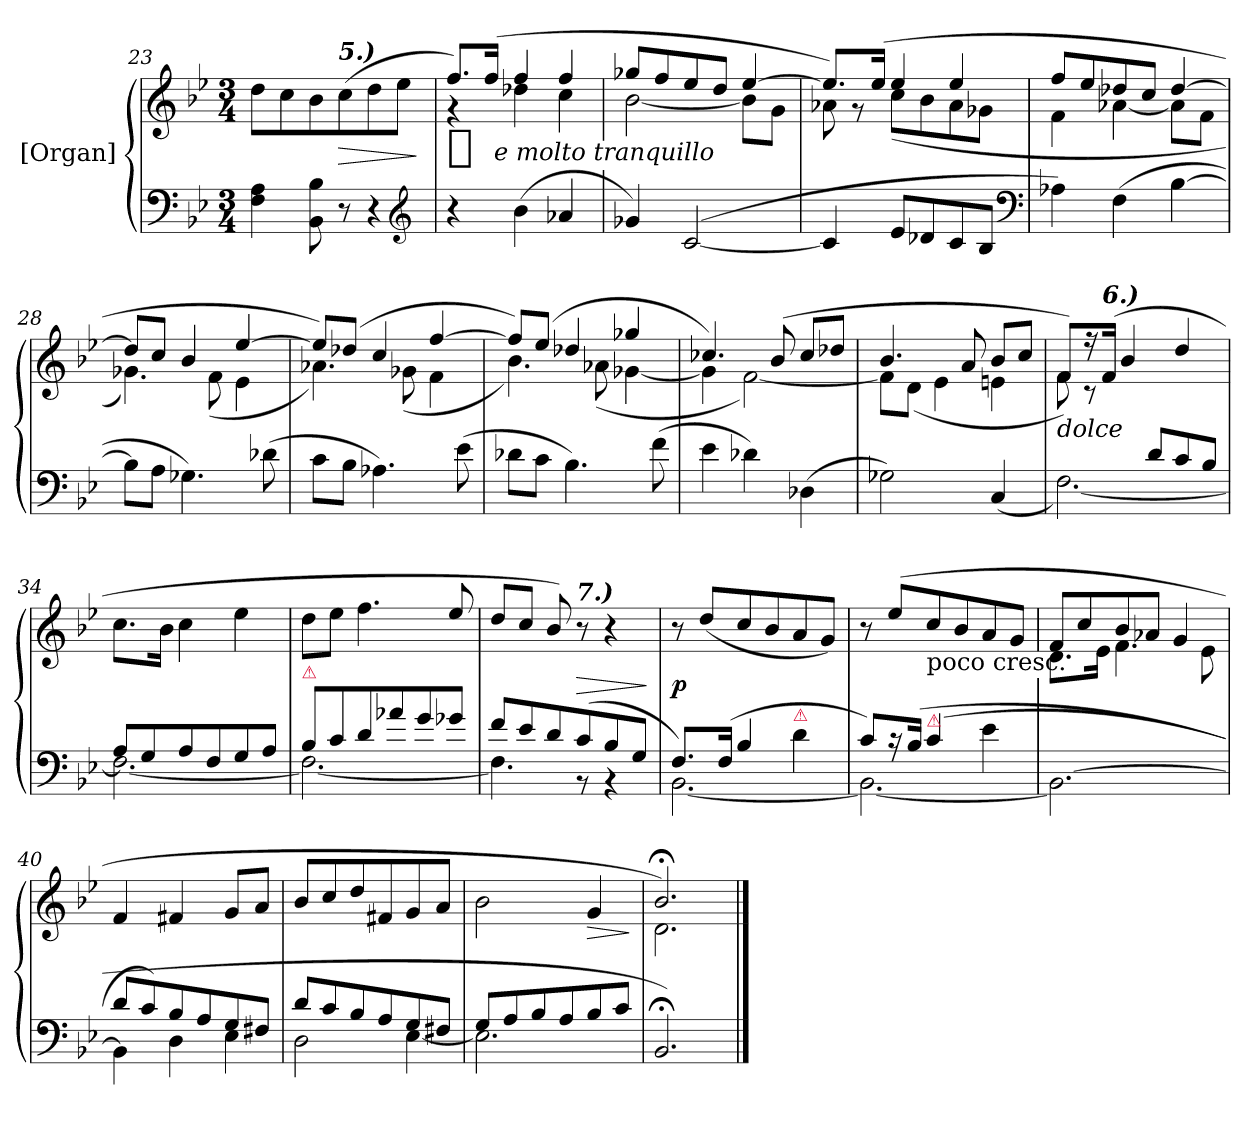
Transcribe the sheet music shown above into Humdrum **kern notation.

**kern	**kern	**dynam
*part1	*part1	*part1
*staff2	*staff1	*staff1/2
*I"[Organ]	*	*
*clefF4	*clefG2	*
*k[b-e-]	*k[b-e-]	*
*B-:	*B-:	*
*M3/4	*M3/4	*
=23	=23	=23
4F\ 4A\	8dd\L	.
.	8cc\	.
8BB-\ 8B-\	8b-\	.
!	!LO:TX:a:Bi:t=5.)	!
8r	(8cc\	>
4r	8dd\	.
.	8ee-\J	.
*clefG2	*	*
.	.	]
=24	=24	=24
*	*^	*
!	!	!	!LO:DY:t=%s e molto tranquillo
4r	8.ff/L)	4r	pp
.	(16ff/Jk	.	.
(4b-\	4ff/	4dd-X\	.
4a-X/	4ff/	4cc\	.
=25	=25	=25	=25
4g-X/)	8gg-X/L	[2b-\	.
.	8ff/	.	.
([2c/	8ee-/	.	.
.	8dd/J	.	.
.	[4ee-/	8b-\L]	.
.	.	8g\J	.
=26	=26	=26	=26
4c/]	8.ee-/L])	8a-X\	.
.	.	8r	.
.	(16ee-/Jk	.	.
8e-/L	4ee-/	(8cc\L	.
8d-X/	.	8b-\	.
8c/	4ee-/	8a-\	.
8B-/J	.	8g-X\J	.
*clefF4	*	*	*
=27	=27	=27	=27
4A-X\)	8ff/L	4f\	.
.	8ee-/	.	.
(4F\	8dd-X/	[4a-X\	.
.	8cc/J	.	.
[4B-\	[4dd-/	8a-\L]	.
.	.	8f\J	.
=28	=28	=28	=28
8B-\L]	8dd-/L]	4.g-X\)	.
8A\J	8cc/J	.	.
4.G-X\)	4b-/	.	.
.	.	(8f\	.
.	[4ee-/	4e-\	.
(8d-X\	.	.	.
=29	=29	=29	=29
8c\L	8ee-/L])	4.a-X\)	.
8B-\J	(8dd-X/J	.	.
4.A-X\)	4cc/	.	.
.	.	(8g-X\	.
.	[4ff/	4f\	.
(8e-\	.	.	.
=30	=30	=30	=30
8d-X\L	8ff/L])	4.b-\)	.
8c\J	(8ee-/J	.	.
4.B-\)	4dd-X/	.	.
.	.	(8a-X\	.
.	4gg-X/	[4g-X\	.
(8f\	.	.	.
=31	=31	=31	=31
4e-\	4.cc-X/)	4g-\]	.
4d-X\)	.	[2f\)	.
.	(8b-/	.	.
(4D-X\	8cc-/L	.	.
.	8dd-X/J	.	.
=32	=32	=32	=32
2G-X\)	4.b-/	8f\L]	.
.	.	(8d\J	.
.	.	4e-\	.
.	8a/	.	.
(>4C/	8b-/L	4en\	.
.	8cc/J	.	.
=33	=33	=33	=33
*^	*	*	*
!	!	!LO:TX:b:i:t=dolce	!	!
4ryy	[2.F\)	8f/L))	8f\	.
.	.	16r	8rc	.
!	!	!LO:TX:a:Bi:t=6.)	!	!
.	.	(16f/Jk	.	.
8ryy	.	4b-/	4ryy	.
8d/L	.	.	.	.
8c/	.	4dd/	4ryy	.
8B-/J	.	.	.	.
*	*	*v	*v	*
=34	=34	=34	=34
8A/L	2.F\_	8.cc\L	.
8G/	.	.	.
.	.	16b-\Jk	.
8A/	.	4cc\	.
8F/	.	.	.
8G/	.	4ee-\	.
8A/J	.	.	.
=35	=35	=35	=35
!LO:TX:a:color=crimson:t=⚠	!	!	!
8B-/L	2.F\_	8dd\L	.
8c/	.	8ee-\J	.
8d/	.	4.ff\	.
8a-X\	.	.	.
8g\	.	.	.
8g-X\J	.	8ee-/	.
=36	=36	=36	=36
8f\L	4.F\]	8dd/L	.
8e-\	.	8cc/J	.
8d\	.	8b-/)	.
!	!	!LO:TX:a:Bi:t=7.)	!
(8c/	8r	8r	>
8B-/	4r	4r	.
8G/J	.	.	.
*v	*v	*	*
.	.	]
=37	=37	=37
*^	*	*
8.F/L)	[2.BB-\	8r	p
.	.	(>8dd/L	.
(<16F/Jk	.	.	.
4B-/	.	8cc/	.
.	.	8b-/	.
!LO:TX:a:color=crimson:t=⚠	!	!	!
4d\	.	8a/	.
.	.	8g/J)	.
=38	=38	=38	=38
8c/L)	2.BB-\_	8r	.
16rc	.	(8ee-/L	.
(<16B-/Jk	.	.	.
!	!	!LO:TX:c:t=poco cresc.	!
!LO:TX:a:color=crimson:t=⚠	!	!	!
(<4c/	.	8cc/	.
.	.	8b-/	.
4e-\	.	8a/	.
.	.	8g/J	.
*v	*v	*	*
=39	=39	=39
*	*^	*
2.BB-\_	8f/L	8.d\L	.
.	8cc/	.	.
.	.	16e-\Jk	.
.	8b-/	4.f\	.
.	8a-X/J	.	.
.	4g/	.	.
.	.	8e-\	.
*	*v	*v	*
=40	=40	=40
*^	*	*
8d\L	4BB-\]	4f/	.
8c\)	.	.	.
8B-/	4D\	4f#X/	.
8A/	.	.	.
8G/	4E-\	8g/L	.
8F#X/J	.	8a/J	.
=41	=41	=41	=41
8d/L	2D\	8b-/L	.
8c/	.	8cc/	.
8B-/	.	8dd/	.
8A/	.	8f#X/	.
8G/	[4E-\	8g/	.
8F#X/J	.	8a/J	.
=42	=42	=42	=42
8G/L	2.E-\]	2b-\	.
8A/	.	.	.
8B-/	.	.	.
8A/	.	.	.
!	!	!	!LO:HP:b
8B-/	.	4g/	>
8c/J	.	.	.
*v	*v	*	*
.	.	]
=43	=43	=43
*	*^	*
2.BB-;</)	2.b-;</)	2.d\	.
*	*v	*v	*
==	==	==
*-	*-	*-
